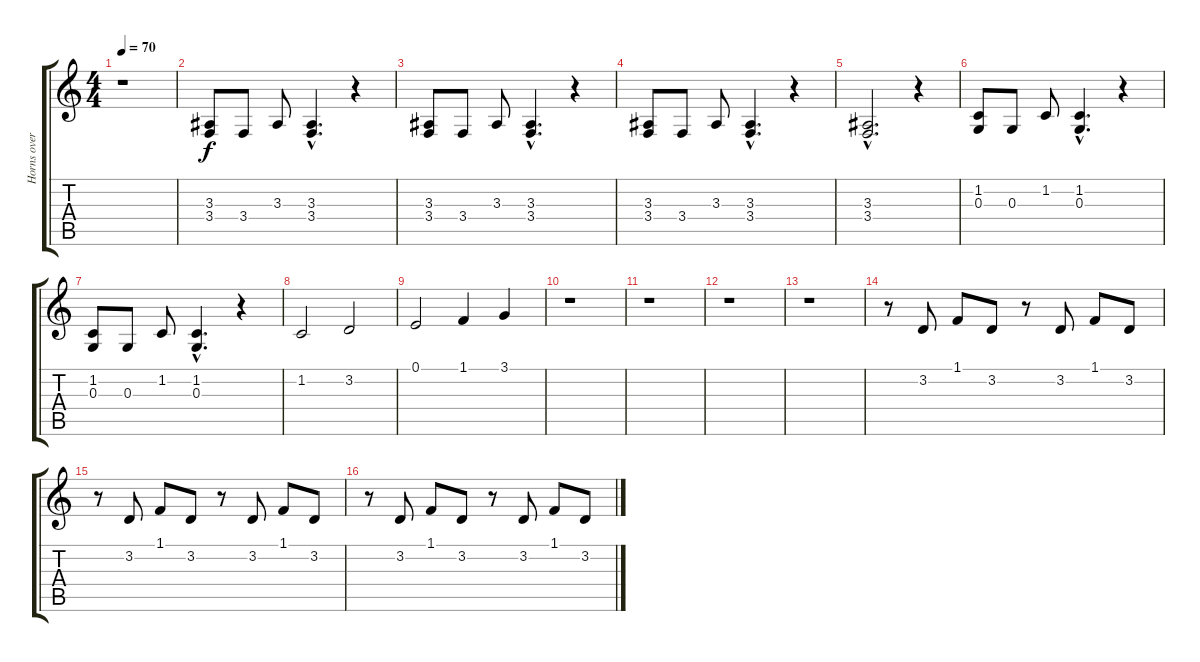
\track ("Horns over          " "Horns over") {instrument pad4choir}
\staff {score tabs}
\tuning (E4 B3 G3 D3 A2 E2) {hide}
\ts (4 4)
\tempo 70
\clef g2
\ks c
r.1{dy f} |
(3.3 3.4).8 3.4.8 3.3.8 (3.3{hac} 3.4{hac}).4{d} r.4 |
(3.3 3.4).8 3.4.8 3.3.8 (3.3{hac} 3.4{hac}).4{d} r.4 |
(3.3 3.4).8 3.4.8 3.3.8 (3.3{hac} 3.4{hac}).4{d} r.4 |
(3.3{hac} 3.4{hac}).2{d} r.4 |
(1.2 0.3).8 0.3.8 1.2.8 (1.2{hac} 0.3{hac}).4{d} r.4 |
(1.2 0.3).8 0.3.8 1.2.8 (1.2{hac} 0.3{hac}).4{d} r.4 |
1.2.2 3.2.2 |
0.1.2 1.1.4 3.1.4 |
r.1 |
r.1 |
r.1 |
r.1 |
r.8 3.2.8 1.1.8 3.2.8 r.8 3.2.8 1.1.8 3.2.8 |
r.8 3.2.8 1.1.8 3.2.8 r.8 3.2.8 1.1.8 3.2.8 |
r.8 3.2.8 1.1.8 3.2.8 r.8 3.2.8 1.1.8 3.2.8
